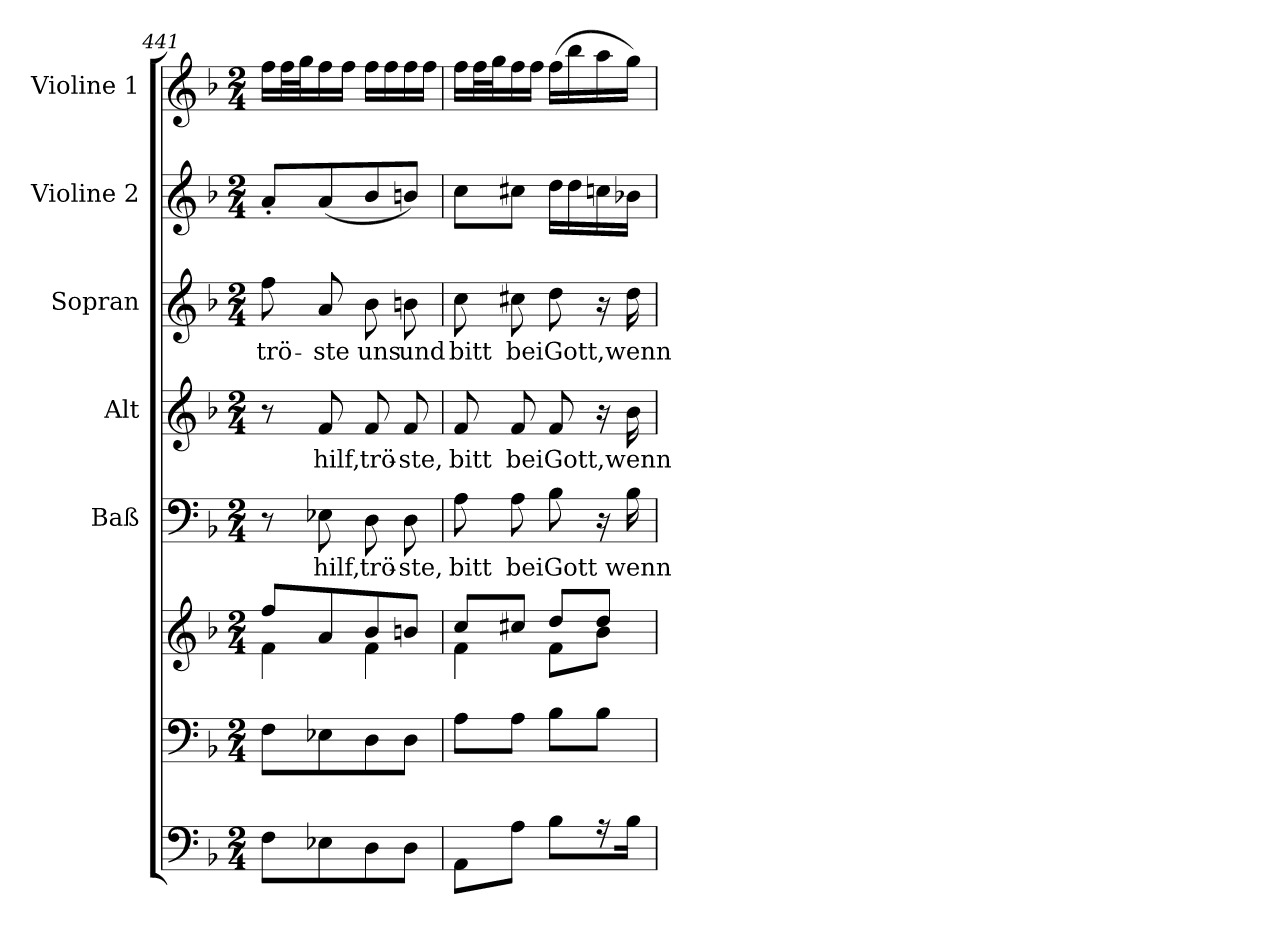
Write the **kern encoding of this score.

**kern	**kern	**kern	**kern	**text	**kern	**text	**kern	**text	**kern	**kern
*part7	*part6	*part6	*part5	*part5	*part4	*part4	*part3	*part3	*part2	*part1
*staff8	*staff7	*staff6	*staff5	*staff5	*staff4	*staff4	*staff3	*staff3	*staff2	*staff1
*	*	*	*I"Baß	*	*I"Alt	*	*I"Sopran	*	*I"Violine 2	*I"Violine 1
*	*	*	*	*	*	*	*	*	*I'Vln	*I'Vln
*clefF4	*clefF4	*clefG2	*clefF4	*	*clefG2	*	*clefG2	*	*clefG2	*clefG2
*ITrd7c12	*	*	*	*	*	*	*	*	*	*
*k[b-]	*k[b-]	*k[b-]	*k[b-]	*	*k[b-]	*	*k[b-]	*	*k[b-]	*k[b-]
*F:	*F:	*F:	*F:	*	*F:	*	*F:	*	*F:	*F:
*M2/4	*M2/4	*M2/4	*M2/4	*	*M2/4	*	*M2/4	*	*M2/4	*M2/4
=441	=441	=441	=441	=441	=441	=441	=441	=441	=441	=441
*	*	*^	*	*	*	*	*	*	*	*
!	!	!	!	!	!	!	!	!	!LO:LY:b	!	!
8FF\L	8F\L	8ff/L	4f\	8r	.	8r	.	8ff\	trö-	8a'</L	16ff\LL
.	.	.	.	.	.	.	.	.	.	.	32ff\L
.	.	.	.	.	.	.	.	.	.	.	32gg\J
!	!	!	!	!	!LO:LY:b	!	!LO:LY:b	!	!LO:LY:b	!	!
8EE-X\	8E-X\	8a/	.	8E-X\	hilf,	8f/	hilf,	8a/	-ste	(<8a/	16ff\
.	.	.	.	.	.	.	.	.	.	.	16ff\JJ
!	!	!	!	!	!LO:LY:b	!	!LO:LY:b	!	!LO:LY:b	!	!
8DD\	8D\	8b-/	4f\	8D\	trö-	8f/	trö-	8b-\	uns	8b-/	16ff\LL
.	.	.	.	.	.	.	.	.	.	.	16ff\
!	!	!	!	!	!LO:LY:b	!	!LO:LY:b	!	!LO:LY:b	!	!
8DD\J	8D\J	8bn/J	.	8D\	-ste,	8f/	-ste,	8bn\	und	8bn/J)	16ff\
.	.	.	.	.	.	.	.	.	.	.	16ff\JJ
=442	=442	=442	=442	=442	=442	=442	=442	=442	=442	=442	=442
!	!	!	!	!	!LO:LY:b	!	!LO:LY:b	!	!LO:LY:b	!	!
8AAA\L	8A\L	8cc/L	4f\	8A\	bitt	8f/	bitt	8cc\	bitt	8cc\L	16ff\LL
.	.	.	.	.	.	.	.	.	.	.	32ff\L
.	.	.	.	.	.	.	.	.	.	.	32gg\J
!	!	!	!	!	!LO:LY:b	!	!LO:LY:b	!	!LO:LY:b	!	!
8AA\J	8A\J	8cc#X/J	.	8A\	bei	8f/	bei	8cc#X\	bei	8cc#X\J	16ff\
.	.	.	.	.	.	.	.	.	.	.	16ff\JJ
!	!	!	!	!	!LO:LY:b	!	!LO:LY:b	!	!LO:LY:b	!	!
8BB-\L	8B-\L	8dd/L	8f\L	8B-\	Gott	8f/	Gott,	8dd\	Gott,	16dd\LL	(>16ff\LL
.	.	.	.	.	.	.	.	.	.	16dd\	16bb-\
16r	8B-\J	8dd/J	8b-\J	16r	.	16r	.	16r	.	16ccn\	16aa\
!	!	!	!	!	!LO:LY:b	!	!LO:LY:b	!	!LO:LY:b	!	!
16BB-\Jk	.	.	.	16B-\	wenn	16b-\	wenn	16dd\	wenn	16b-X\JJ	16gg\JJ)
*	*	*v	*v	*	*	*	*	*	*	*	*
=	=	=	=	=	=	=	=	=	=	=
*-	*-	*-	*-	*-	*-	*-	*-	*-	*-	*-
